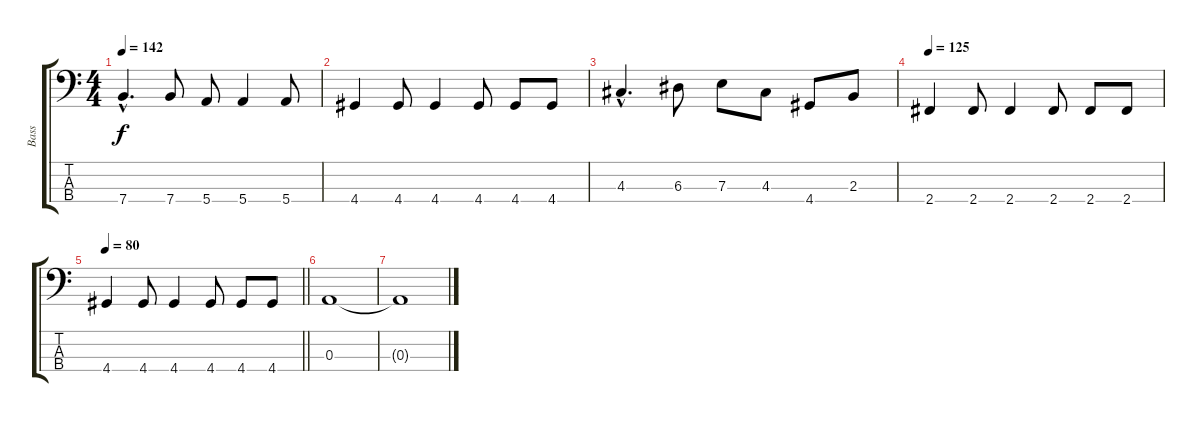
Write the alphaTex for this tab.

\track ("Bass" "Bass") {instrument electricbassfinger}
\staff {score tabs}
\tuning (G2 D2 A1 E1) {hide}
\ts (4 4)
\tempo 142
\clef f4
\ks c
7.4{hac}.4{d dy f} 7.4.8 5.4.8 5.4.4 5.4.8 |
4.4.4 4.4.8 4.4.4 4.4.8 4.4.8 4.4.8 |
4.3{hac}.4{d} 6.3.8 7.3.8 4.3.8 4.4.8 2.3.8 |
\tempo 125
2.4.4 2.4.8 2.4.4 2.4.8 2.4.8 2.4.8 |
\tempo 80
\barLineRight lightlight
4.4.4 4.4.8 4.4.4 4.4.8 4.4.8 4.4.8 |
0.3.1 |
0.3{t}.1
